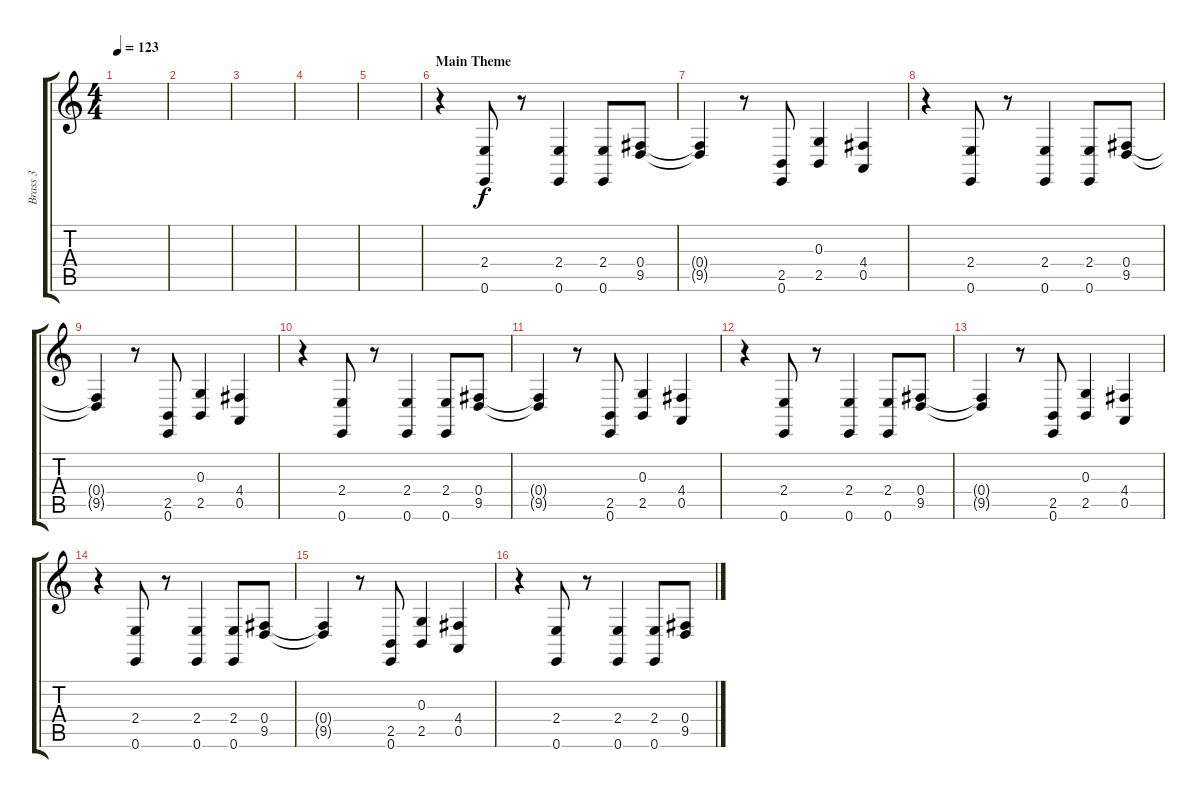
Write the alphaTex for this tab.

\track ("Brass 3" "Brass 3") {instrument trombone}
\staff {score tabs}
\tuning (E4 B3 G3 D3 A2 E2) {hide}
\ts (4 4)
\tempo 123
\clef g2
\ks c
|
|
|
|
|
\section ("" "Main Theme")
r.4 (2.4 0.6).8 r.8 (2.4 0.6).4 (2.4 0.6).8 (0.4 9.5).8 |
(0.4{t} 9.5{t}).4 r.8 (2.5 0.6).8 (0.3 2.5).4 (4.4 0.5).4 |
r.4 (2.4 0.6).8 r.8 (2.4 0.6).4 (2.4 0.6).8 (0.4 9.5).8 |
(0.4{t} 9.5{t}).4 r.8 (2.5 0.6).8 (0.3 2.5).4 (4.4 0.5).4 |
r.4 (2.4 0.6).8 r.8 (2.4 0.6).4 (2.4 0.6).8 (0.4 9.5).8 |
(0.4{t} 9.5{t}).4 r.8 (2.5 0.6).8 (0.3 2.5).4 (4.4 0.5).4 |
r.4 (2.4 0.6).8 r.8 (2.4 0.6).4 (2.4 0.6).8 (0.4 9.5).8 |
(0.4{t} 9.5{t}).4 r.8 (2.5 0.6).8 (0.3 2.5).4 (4.4 0.5).4 |
r.4 (2.4 0.6).8 r.8 (2.4 0.6).4 (2.4 0.6).8 (0.4 9.5).8 |
(0.4{t} 9.5{t}).4 r.8 (2.5 0.6).8 (0.3 2.5).4 (4.4 0.5).4 |
r.4 (2.4 0.6).8 r.8 (2.4 0.6).4 (2.4 0.6).8 (0.4 9.5).8
